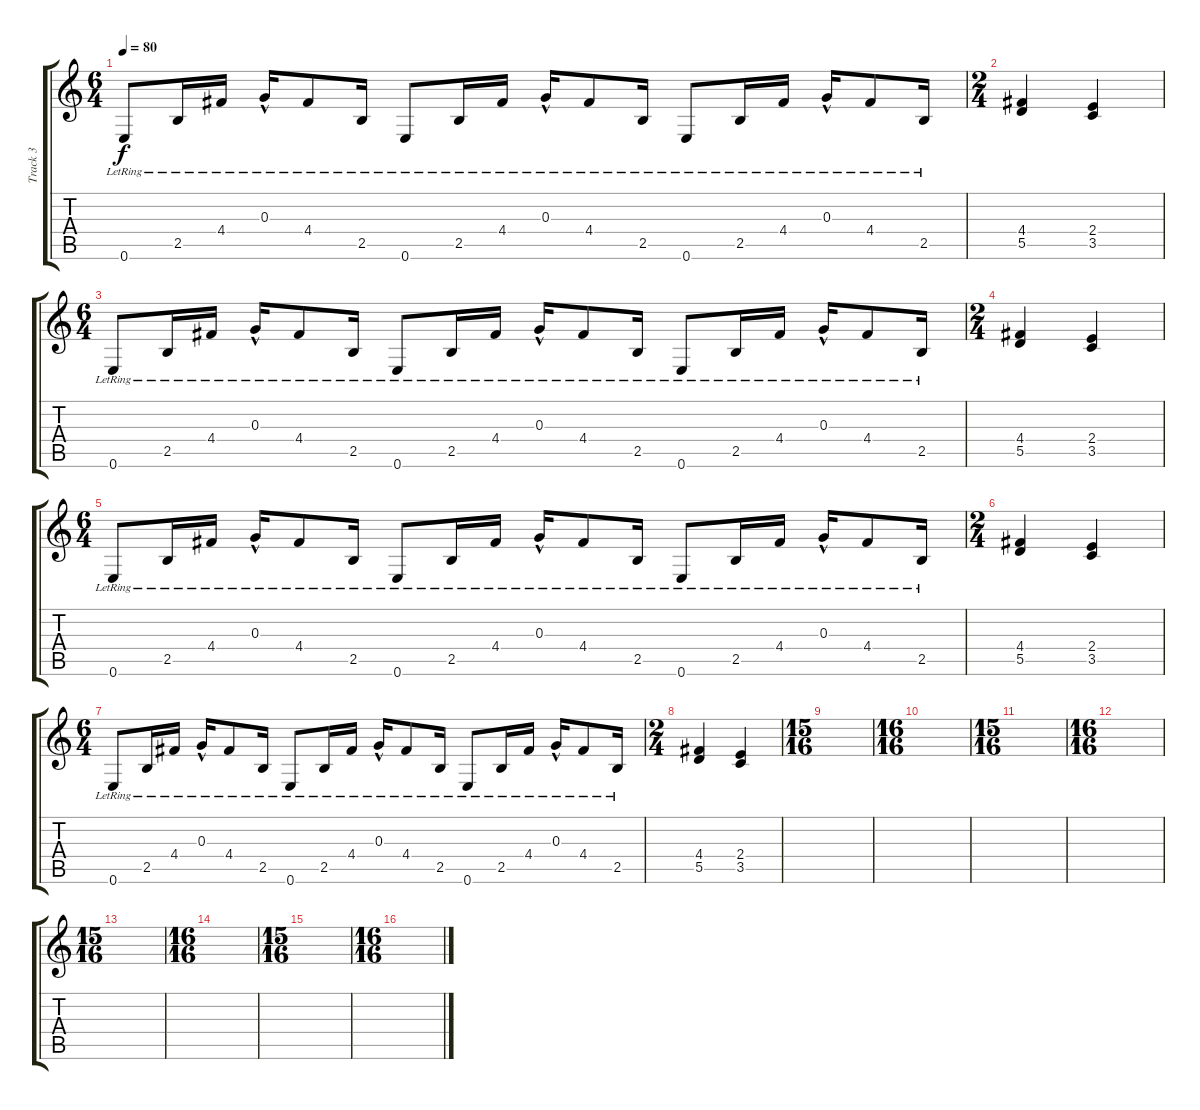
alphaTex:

\track ("Track 3" "Track 3") {instrument acousticguitarsteel}
\staff {score tabs}
\tuning (E4 B3 G3 D3 A2 E2) {hide}
\ts (6 4)
\tempo 80
\clef g2
\ks c
0.6{lr}.8{dy f} 2.5{lr}.16 4.4{lr}.16 0.3{hac lr}.16 4.4{lr}.8 2.5{lr}.16 0.6{lr}.8 2.5{lr}.16 4.4{lr}.16 0.3{hac lr}.16 4.4{lr}.8 2.5{lr}.16 0.6{lr}.8 2.5{lr}.16 4.4{lr}.16 0.3{hac lr}.16 4.4{lr}.8 2.5{lr}.16 |
\ts (2 4)
(4.4 5.5).4 (2.4 3.5).4 |
\ts (6 4)
0.6{lr}.8 2.5{lr}.16 4.4{lr}.16 0.3{hac lr}.16 4.4{lr}.8 2.5{lr}.16 0.6{lr}.8 2.5{lr}.16 4.4{lr}.16 0.3{hac lr}.16 4.4{lr}.8 2.5{lr}.16 0.6{lr}.8 2.5{lr}.16 4.4{lr}.16 0.3{hac lr}.16 4.4{lr}.8 2.5{lr}.16 |
\ts (2 4)
(4.4 5.5).4 (2.4 3.5).4 |
\ts (6 4)
0.6{lr}.8 2.5{lr}.16 4.4{lr}.16 0.3{hac lr}.16 4.4{lr}.8 2.5{lr}.16 0.6{lr}.8 2.5{lr}.16 4.4{lr}.16 0.3{hac lr}.16 4.4{lr}.8 2.5{lr}.16 0.6{lr}.8 2.5{lr}.16 4.4{lr}.16 0.3{hac lr}.16 4.4{lr}.8 2.5{lr}.16 |
\ts (2 4)
(4.4 5.5).4 (2.4 3.5).4 |
\ts (6 4)
0.6{lr}.8 2.5{lr}.16 4.4{lr}.16 0.3{hac lr}.16 4.4{lr}.8 2.5{lr}.16 0.6{lr}.8 2.5{lr}.16 4.4{lr}.16 0.3{hac lr}.16 4.4{lr}.8 2.5{lr}.16 0.6{lr}.8 2.5{lr}.16 4.4{lr}.16 0.3{hac lr}.16 4.4{lr}.8 2.5{lr}.16 |
\ts (2 4)
(4.4 5.5).4 (2.4 3.5).4 |
\ts (15 16)
|
\ts (16 16)
|
\ts (15 16)
|
\ts (16 16)
|
\ts (15 16)
|
\ts (16 16)
|
\ts (15 16)
|
\ts (16 16)
